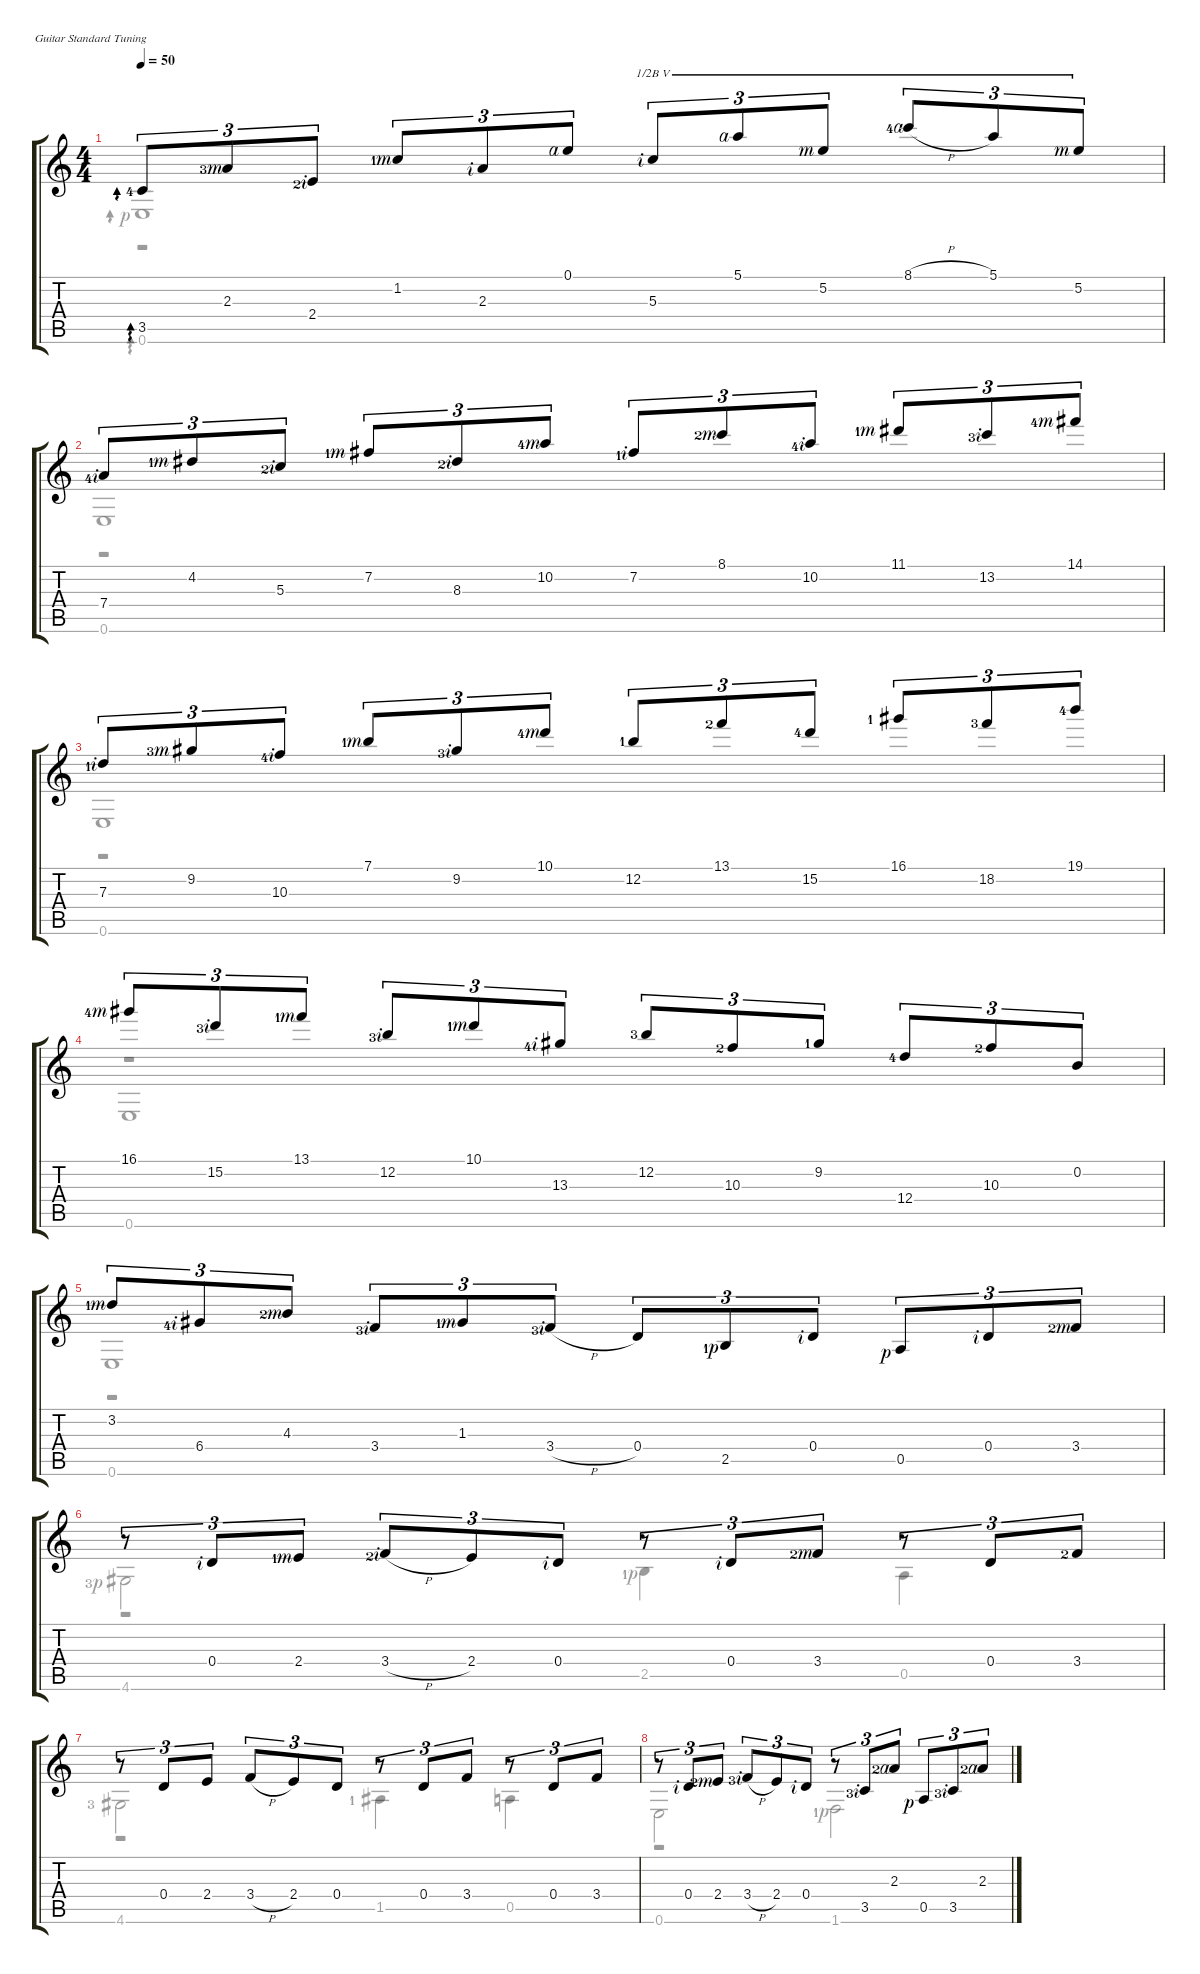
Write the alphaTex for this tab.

\defaultSystemsLayout 4
\hideDynamics
\bracketExtendMode groupsimilarinstruments
\singleTrackTrackNamePolicy hidden
\multiTrackTrackNamePolicy hidden
\firstSystemTrackNameOrientation horizontal
\otherSystemsTrackNameOrientation horizontal
\chordDiagramsInScore
\track ("Nylon Guitar" "N-Gt") {instrument acousticguitarnylon}
\staff {score tabs}
\tuning (E4 B3 G3 D3 A2 E2)
\voice
\ts (4 4)
\tempo 50
\clef g2
\ks c
3.5{lf 5}.8{tu (3 2) ad 0 dy mf} 2.3{lf 4 rf 3}.8{tu (3 2)} 2.4{lf 3 rf 2}.8{tu (3 2)} 1.2{lf 2 rf 3}.8{tu (3 2)} 2.3{rf 2}.8{tu (3 2)} 0.1{rf 4}.8{tu (3 2)} 5.3{rf 2}.8{tu (3 2) barre (5 half)} 5.1{rf 4}.8{tu (3 2) barre (5 half)} 5.2{rf 3}.8{tu (3 2) barre (5 half)} 8.1{h lf 5 rf 4}.8{tu (3 2) barre (5 half)} 5.1.8{tu (3 2) barre (5 half)} 5.2{rf 3}.8{tu (3 2) barre (5 half)} |
7.4{lf 5 rf 2}.8{tu (3 2)} 4.2{lf 2 rf 3}.8{tu (3 2)} 5.3{lf 3 rf 2}.8{tu (3 2)} 7.2{lf 2 rf 3}.8{tu (3 2)} 8.3{lf 3 rf 2}.8{tu (3 2)} 10.2{lf 5 rf 3}.8{tu (3 2)} 7.2{lf 2 rf 2}.8{tu (3 2)} 8.1{lf 3 rf 3}.8{tu (3 2)} 10.2{lf 5 rf 2}.8{tu (3 2)} 11.1{lf 2 rf 3}.8{tu (3 2)} 13.2{lf 4 rf 2}.8{tu (3 2)} 14.1{lf 5 rf 3}.8{tu (3 2)} |
7.3{lf 2 rf 2}.8{tu (3 2)} 9.2{lf 4 rf 3}.8{tu (3 2)} 10.3{lf 5 rf 2}.8{tu (3 2)} 7.1{lf 2 rf 3}.8{tu (3 2)} 9.2{lf 4 rf 2}.8{tu (3 2)} 10.1{lf 5 rf 3}.8{tu (3 2)} 12.2{lf 2}.8{tu (3 2)} 13.1{lf 3}.8{tu (3 2)} 15.2{lf 5}.8{tu (3 2)} 16.1{lf 2}.8{tu (3 2)} 18.2{lf 4}.8{tu (3 2)} 19.1{lf 5}.8{tu (3 2)} |
16.1{lf 5 rf 3}.8{tu (3 2)} 15.2{lf 4 rf 2}.8{tu (3 2)} 13.1{lf 2 rf 3}.8{tu (3 2)} 12.2{lf 4 rf 2}.8{tu (3 2)} 10.1{lf 2 rf 3}.8{tu (3 2)} 13.3{lf 5 rf 2}.8{tu (3 2)} 12.2{lf 4}.8{tu (3 2)} 10.3{lf 3}.8{tu (3 2)} 9.2{lf 2}.8{tu (3 2)} 12.4{lf 5}.8{tu (3 2)} 10.3{lf 3}.8{tu (3 2)} 0.2.8{tu (3 2)} |
3.2{lf 2 rf 3}.8{tu (3 2)} 6.4{lf 5 rf 2}.8{tu (3 2)} 4.3{lf 3 rf 3}.8{tu (3 2)} 3.4{lf 4 rf 2}.8{tu (3 2)} 1.3{lf 2 rf 3}.8{tu (3 2)} 3.4{h lf 4 rf 2}.8{tu (3 2)} 0.4.8{tu (3 2)} 2.5{lf 2 rf 1}.8{tu (3 2)} 0.4{rf 2}.8{tu (3 2)} 0.5{rf 1}.8{tu (3 2)} 0.4{rf 2}.8{tu (3 2)} 3.4{lf 3 rf 3}.8{tu (3 2)} |
r.8{tu (3 2)} 0.4{rf 2}.8{tu (3 2)} 2.4{lf 2 rf 3}.8{tu (3 2)} 3.4{h lf 3 rf 2}.8{tu (3 2)} 2.4.8{tu (3 2)} 0.4{rf 2}.8{tu (3 2)} r.8{tu (3 2)} 0.4{rf 2}.8{tu (3 2)} 3.4{lf 3 rf 3}.8{tu (3 2)} r.8{tu (3 2)} 0.4.8{tu (3 2)} 3.4{lf 3}.8{tu (3 2)} |
r.8{tu (3 2)} 0.4.8{tu (3 2)} 2.4.8{tu (3 2)} 3.4{h}.8{tu (3 2)} 2.4.8{tu (3 2)} 0.4.8{tu (3 2)} r.8{tu (3 2)} 0.4.8{tu (3 2)} 3.4.8{tu (3 2)} r.8{tu (3 2)} 0.4.8{tu (3 2)} 3.4.8{tu (3 2)} |
r.8{tu (3 2)} 0.4{rf 2}.8{tu (3 2)} 2.4{lf 3 rf 3}.8{tu (3 2)} 3.4{h lf 4 rf 2}.8{tu (3 2)} 2.4.8{tu (3 2)} 0.4{rf 2}.8{tu (3 2)} r.8{tu (3 2)} 3.5{lf 4 rf 2}.8{tu (3 2)} 2.3{lf 3 rf 4}.8{tu (3 2)} 0.5{rf 1}.8{tu (3 2)} 3.5{lf 4 rf 2}.8{tu (3 2)} 2.3{lf 3 rf 4}.8{tu (3 2)}
\voice
\clef g2
\ottava regular
\simile none
\ks c
0.6{rf 1}.1{ad 0 dy mf} |
0.6.1 |
0.6.1 |
0.6.1 |
0.6.1 |
4.6{lf 4 rf 1}.2 2.5{lf 2 rf 1}.4 0.5.4 |
4.6{lf 4}.2 1.5{lf 2}.4 0.5.4 |
0.6.2 1.6{lf 2 rf 1}.2
\voice
\clef g2
\ottava regular
\simile none
\ks c
r.1{ad 0 dy mf} |
r.1 |
r.1 |
r.1 |
r.1 |
r.1 |
r.1 |
r.1
